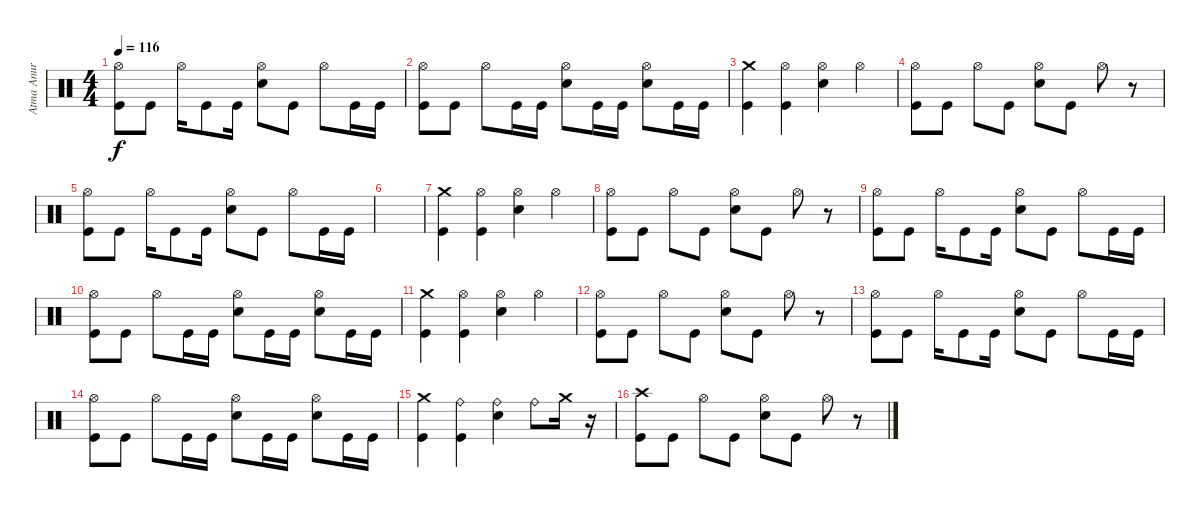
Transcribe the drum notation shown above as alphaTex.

\track ("Atma Anur" "Atma Anur") {instrument percussion}
\staff {score}
\articulation defaults
\ts (4 4)
\tempo 116
\clef neutral
\ks c
("Hi-Hat (open)" "Kick (hit)").8{dy f} "Kick (hit)".8 "Hi-Hat (open)".16 "Kick (hit)".8 "Kick (hit)".16 ("Hi-Hat (open)" "Electric Snare (hit)").8 "Kick (hit)".8 "Hi-Hat (open)".8 "Kick (hit)".16 "Kick (hit)".16 |
("Hi-Hat (open)" "Kick (hit)").8 "Kick (hit)".8 "Hi-Hat (open)".8 "Kick (hit)".16 "Kick (hit)".16 ("Hi-Hat (open)" "Electric Snare (hit)").8 "Kick (hit)".16 "Kick (hit)".16 ("Electric Snare (hit)" "Hi-Hat (open)").8 "Kick (hit)".16 "Kick (hit)".16 |
("Crash medium (hit)" "Kick (hit)").4 ("Hi-Hat (open)" "Kick (hit)").4 ("Hi-Hat (open)" "Electric Snare (hit)").4 "Hi-Hat (open)".4 |
("Hi-Hat (open)" "Kick (hit)").8 "Kick (hit)".8 "Hi-Hat (open)".8 "Kick (hit)".8 ("Hi-Hat (open)" "Electric Snare (hit)").8 "Kick (hit)".8 "Hi-Hat (open)".8 r.8 |
("Hi-Hat (open)" "Kick (hit)").8 "Kick (hit)".8 "Hi-Hat (open)".16 "Kick (hit)".8 "Kick (hit)".16 ("Hi-Hat (open)" "Electric Snare (hit)").8 "Kick (hit)".8 "Hi-Hat (open)".8 "Kick (hit)".16 "Kick (hit)".16 |
|
("Crash medium (hit)" "Kick (hit)").4 ("Hi-Hat (open)" "Kick (hit)").4 ("Hi-Hat (open)" "Electric Snare (hit)").4 "Hi-Hat (open)".4 |
("Hi-Hat (open)" "Kick (hit)").8 "Kick (hit)".8 "Hi-Hat (open)".8 "Kick (hit)".8 ("Hi-Hat (open)" "Electric Snare (hit)").8 "Kick (hit)".8 "Hi-Hat (open)".8 r.8 |
("Hi-Hat (open)" "Kick (hit)").8 "Kick (hit)".8 "Hi-Hat (open)".16 "Kick (hit)".8 "Kick (hit)".16 ("Hi-Hat (open)" "Electric Snare (hit)").8 "Kick (hit)".8 "Hi-Hat (open)".8 "Kick (hit)".16 "Kick (hit)".16 |
("Hi-Hat (open)" "Kick (hit)").8 "Kick (hit)".8 "Hi-Hat (open)".8 "Kick (hit)".16 "Kick (hit)".16 ("Hi-Hat (open)" "Electric Snare (hit)").8 "Kick (hit)".16 "Kick (hit)".16 ("Electric Snare (hit)" "Hi-Hat (open)").8 "Kick (hit)".16 "Kick (hit)".16 |
("Crash medium (hit)" "Kick (hit)").4 ("Hi-Hat (open)" "Kick (hit)").4 ("Hi-Hat (open)" "Electric Snare (hit)").4 "Hi-Hat (open)".4 |
("Hi-Hat (open)" "Kick (hit)").8 "Kick (hit)".8 "Hi-Hat (open)".8 "Kick (hit)".8 ("Hi-Hat (open)" "Electric Snare (hit)").8 "Kick (hit)".8 "Hi-Hat (open)".8 r.8 |
("Hi-Hat (open)" "Kick (hit)").8 "Kick (hit)".8 "Hi-Hat (open)".16 "Kick (hit)".8 "Kick (hit)".16 ("Hi-Hat (open)" "Electric Snare (hit)").8 "Kick (hit)".8 "Hi-Hat (open)".8 "Kick (hit)".16 "Kick (hit)".16 |
("Hi-Hat (open)" "Kick (hit)").8 "Kick (hit)".8 "Hi-Hat (open)".8 "Kick (hit)".16 "Kick (hit)".16 ("Hi-Hat (open)" "Electric Snare (hit)").8 "Kick (hit)".16 "Kick (hit)".16 ("Electric Snare (hit)" "Hi-Hat (open)").8 "Kick (hit)".16 "Kick (hit)".16 |
("Crash medium (hit)" "Kick (hit)").4 ("Ride (bell)" "Kick (hit)").4 ("Ride (bell)" "Electric Snare (hit)").4 "Ride (bell)".8 "Crash medium (hit)".16 r.16 |
("Crash high (hit)" "Kick (hit)").8 "Kick (hit)".8 "Hi-Hat (open)".8 "Kick (hit)".8 ("Hi-Hat (open)" "Electric Snare (hit)").8 "Kick (hit)".8 "Hi-Hat (open)".8 r.8
